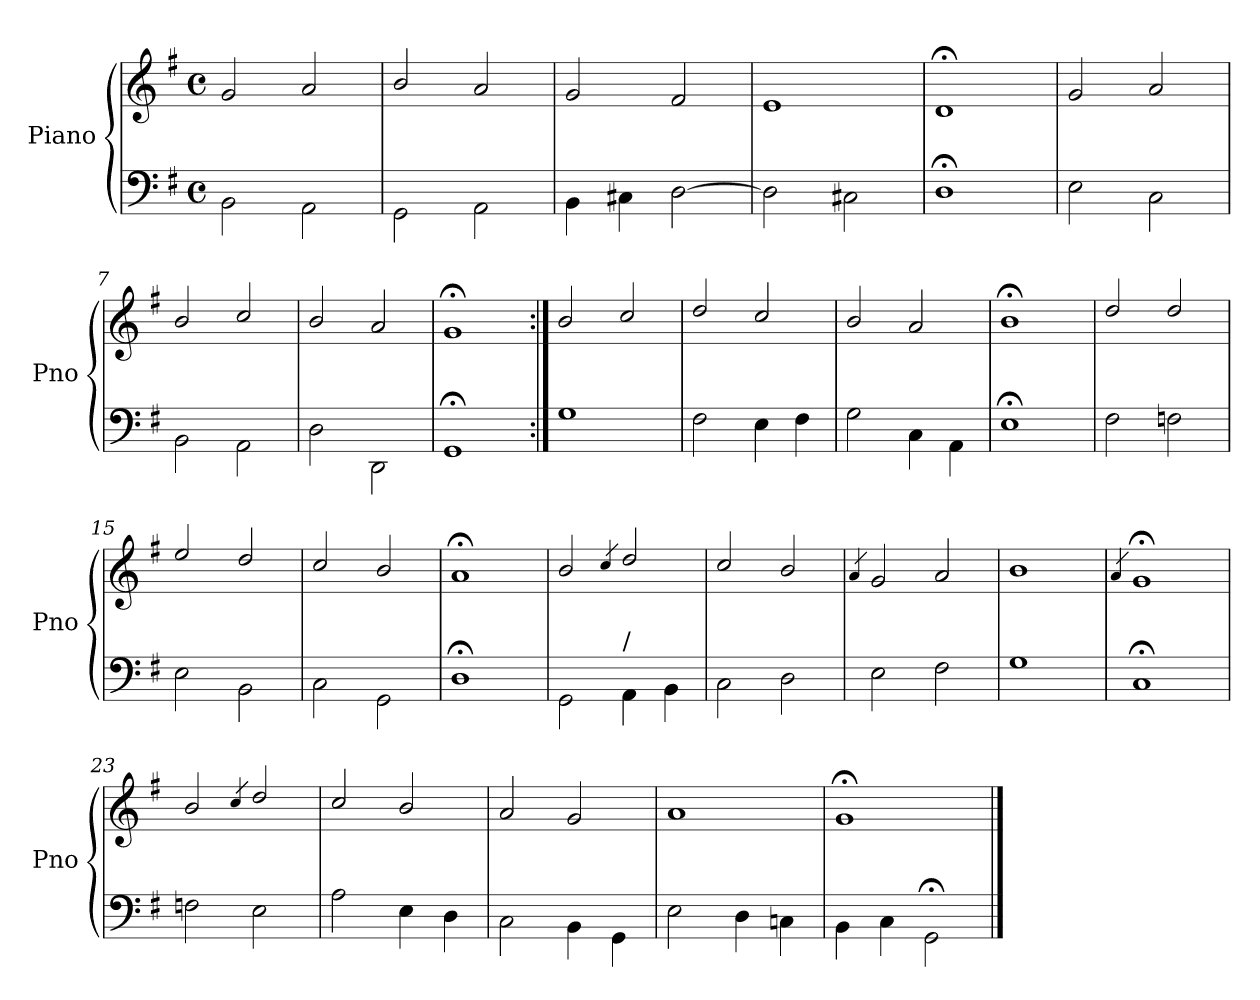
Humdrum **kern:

**kern	**kern
*part1	*part1
*staff2	*staff1
*I"Piano	*
*I'Pno	*
*clefF4	*clefG2
*k[f#]	*k[f#]
*G:	*G:
*M4/4	*M4/4
*met(c)	*met(c)
=1	=1
2BB\	2g/
2AA\	2a/
=2	=2
2GG\	2b/
2AA\	2a/
=3	=3
4BB\	2g/
4C#X\	.
[<2D\	2f#/
=4	=4
2D\]	1e/
2C#X\	.
=5	=5
1D;\	1d;</
=6	=6
2E\	2g/
2C\	2a/
=7	=7
2BB\	2b/
2AA\	2cc/
=8	=8
2D\	2b/
2DD\	2a/
=9	=9
1GG;\	1g;</
!!LO:LB:g=z
=10:|!	=10:|!
1G\	2b/
.	2cc/
=11	=11
2F#\	2dd/
4E\	2cc/
4F#\	.
=12	=12
2G\	2b/
4C\	2a/
4AA\	.
=13	=13
1E;\	1b;</
=14	=14
2F#\	2dd/
2Fn\	2dd/
=15	=15
2E\	2ee/
2BB\	2dd/
=16	=16
2C\	2cc/
2GG\	2b/
=17	=17
1D;\	1a;</
!!LO:LB:g=z
=18	=18
2GG\	2b/
.	4qcc/
!LO:TX:a:t=/	!
4AA\	2dd/
4BB\	.
=19	=19
2C\	2cc/
2D\	2b/
=20	=20
.	4qa/
2E\	2g/
2F#\	2a/
=21	=21
1G\	1b/
=22	=22
.	4qa/
1C;\	1g;</
!!LO:LB:g=z
=23	=23
2Fn\	2b/
.	4qcc/
2E\	2dd/
=24	=24
2A\	2cc/
4E\	2b/
4D\	.
=25	=25
2C\	2a/
4BB\	2g/
4GG\	.
=26	=26
2E\	1a/
4D\	.
4Cnj\	.
=27	=27
4BB\	1g;</
4C\	.
2GG;\	.
==	==
*-	*-
